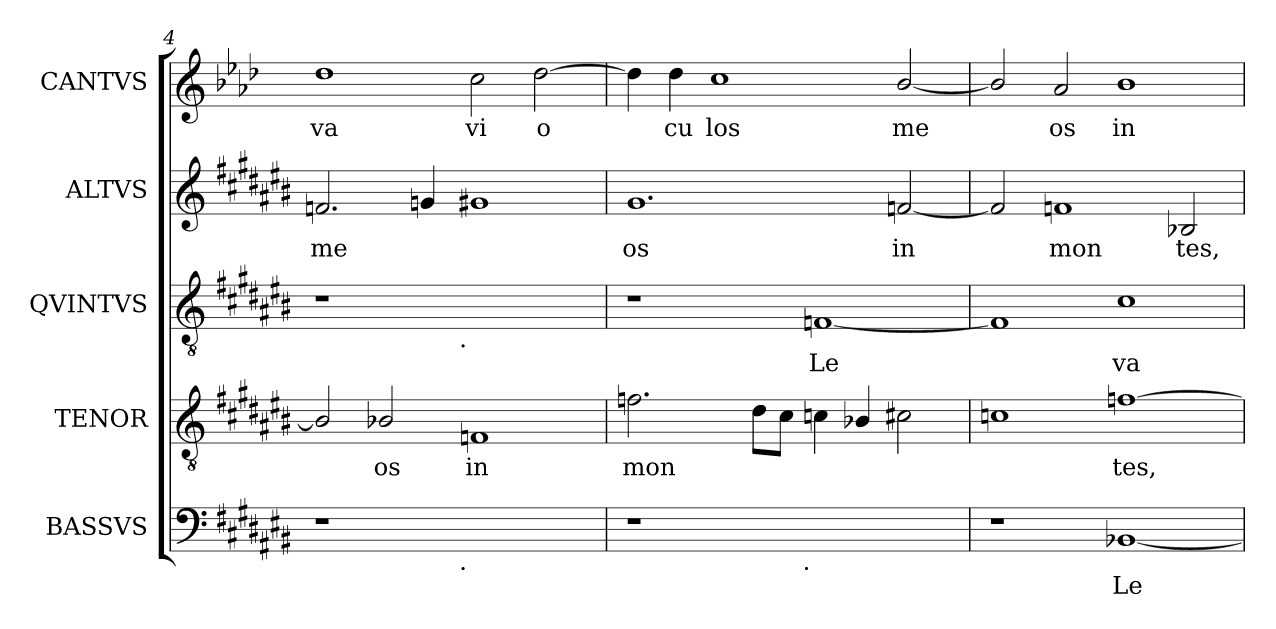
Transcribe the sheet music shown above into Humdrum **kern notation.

**kern	**text	**kern	**text	**kern	**text	**kern	**text	**kern	**text
*part5	*part5	*part4	*part4	*part3	*part3	*part2	*part2	*part1	*part1
*staff5	*staff5	*staff4	*staff4	*staff3	*staff3	*staff2	*staff2	*staff1	*staff1
*I"BASSVS	*	*I"TENOR	*	*I"QVINTVS	*	*I"ALTVS	*	*I"CANTVS	*
*clefF4	*	*clefGv2	*	*clefGv2	*	*clefG2	*	*clefG2	*
*ITrd-3c-5	*	*ITrd-3c-5	*	*ITrd-3c-5	*	*ITrd-3c-5	*	*	*
*k[f#c#g#d#a#e#b#]	*	*k[f#c#g#d#a#e#b#]	*	*k[f#c#g#d#a#e#b#]	*	*k[f#c#g#d#a#e#b#]	*	*k[b-e-a-d-]	*
*C#:	*	*C#:	*	*C#:	*	*C#:	*	*A-:	*
=4	=4	=4	=4	=4	=4	=4	=4	=4	=4
!	!	!	!LO:LY:b:cj	!	!	!	!LO:LY:b:cj	!	!LO:LY:b:cj
*^	*	*	*	*^	*	*	*	*	*
1r	2ryy	.	2e-/]	--	1r	2ryy	.	2.b-/	me	1dd-	va
!	!	!	!	!LO:LY:b:cj	!	!	!	!	!	!	!
.	4...ryy	.	2e-/	-os	.	4...ryy	.	.	.	.	.
!	!	!	!	!	!	!	!	!	!LO:LY:b:cj	!	!
.	.	.	.	.	.	.	.	4cc/	.	.	.
!	!	!	!	!	!	!LO:TX:b:t=.	!	!	!	!	!
!	!LO:TX:b:t=.	!	!	!	!	!	!	!	!	!	!
.	1ryy	.	.	.	.	1ryy	.	.	.	.	.
!	!	!	!	!LO:LY:b:cj	!	!	!	!	!LO:LY:b:cj	!	!LO:LY:b:cj
1ryy	.	.	1B-	in	1ryy	.	.	1cc#	.	2cc\	vi
!	!	!	!	!	!	!	!	!	!	!	!LO:LY:b:cj
.	.	.	.	.	.	.	.	.	.	[>2dd-\	o
.	32ryy	.	.	.	.	32ryy	.	.	.	.	.
=5	=5	=5	=5	=5	=5	=5	=5	=5	=5	=5	=5
!	!	!	!	!LO:LY:b:cj	!	!	!	!	!LO:LY:b:cj	!	!LO:LY:b:cj
*	*	*	*	*	*v	*v	*	*	*	*	*
1r	2ryy	.	2.b-\	mon-	1r	.	1.cc#	os	4dd-\]	.
!	!	!	!	!	!	!	!	!	!	!LO:LY:b:cj
.	.	.	.	.	.	.	.	.	4dd-\	cu
!	!	!	!	!	!	!	!	!	!	!LO:LY:b:cj
.	4...ryy	.	.	.	.	.	.	.	1cc	los
!	!	!	!	!LO:LY:b:cj	!	!	!	!	!	!
.	.	.	8g#\L	--	.	.	.	.	.	.
!	!	!	!	!LO:LY:b:cj	!	!	!	!	!	!
.	.	.	8f#\J	--	.	.	.	.	.	.
!	!LO:TX:b:t=.	!	!	!	!	!	!	!	!	!
.	1ryy	.	.	.	.	.	.	.	.	.
!	!	!	!	!LO:LY:b:cj	!	!LO:LY:b:cj	!	!	!	!
1ryy	.	.	4f\	--	[<1B-	Le	.	.	.	.
!	!	!	!	!LO:LY:b:cj	!	!	!	!	!	!
.	.	.	4e-/	--	.	.	.	.	.	.
!	!	!	!	!LO:LY:b:cj	!	!	!	!LO:LY:b:cj	!	!LO:LY:b:cj
.	.	.	2f#\	--	.	.	[<2b-/	in	[<2b-/	me
.	32ryy	.	.	.	.	.	.	.	.	.
!!LO:LB:g=z
=6	=6	=6	=6	=6	=6	=6	=6	=6	=6	=6
!	!	!	!	!LO:LY:b:cj	!	!LO:LY:b:cj	!	!LO:LY:b:cj	!	!LO:LY:b:cj
*v	*v	*	*	*	*	*	*	*	*	*
1r	.	1f	--	1B-]	.	2b-/]	.	2b-/]	.
!	!	!	!	!	!	!	!LO:LY:b:cj	!	!LO:LY:b:cj
.	.	.	.	.	.	1b-	mon	2a-/	os
!	!LO:LY:b:cj	!	!LO:LY:b:cj	!	!LO:LY:b:cj	!	!	!	!LO:LY:b:cj
[<1E-	Le	[>1b-	-tes,	1f#	va	.	.	1b-	in
!	!	!	!	!	!	!	!LO:LY:b:cj	!	!
.	.	.	.	.	.	2e-/	tes,	.	.
=	=	=	=	=	=	=	=	=	=
*-	*-	*-	*-	*-	*-	*-	*-	*-	*-
